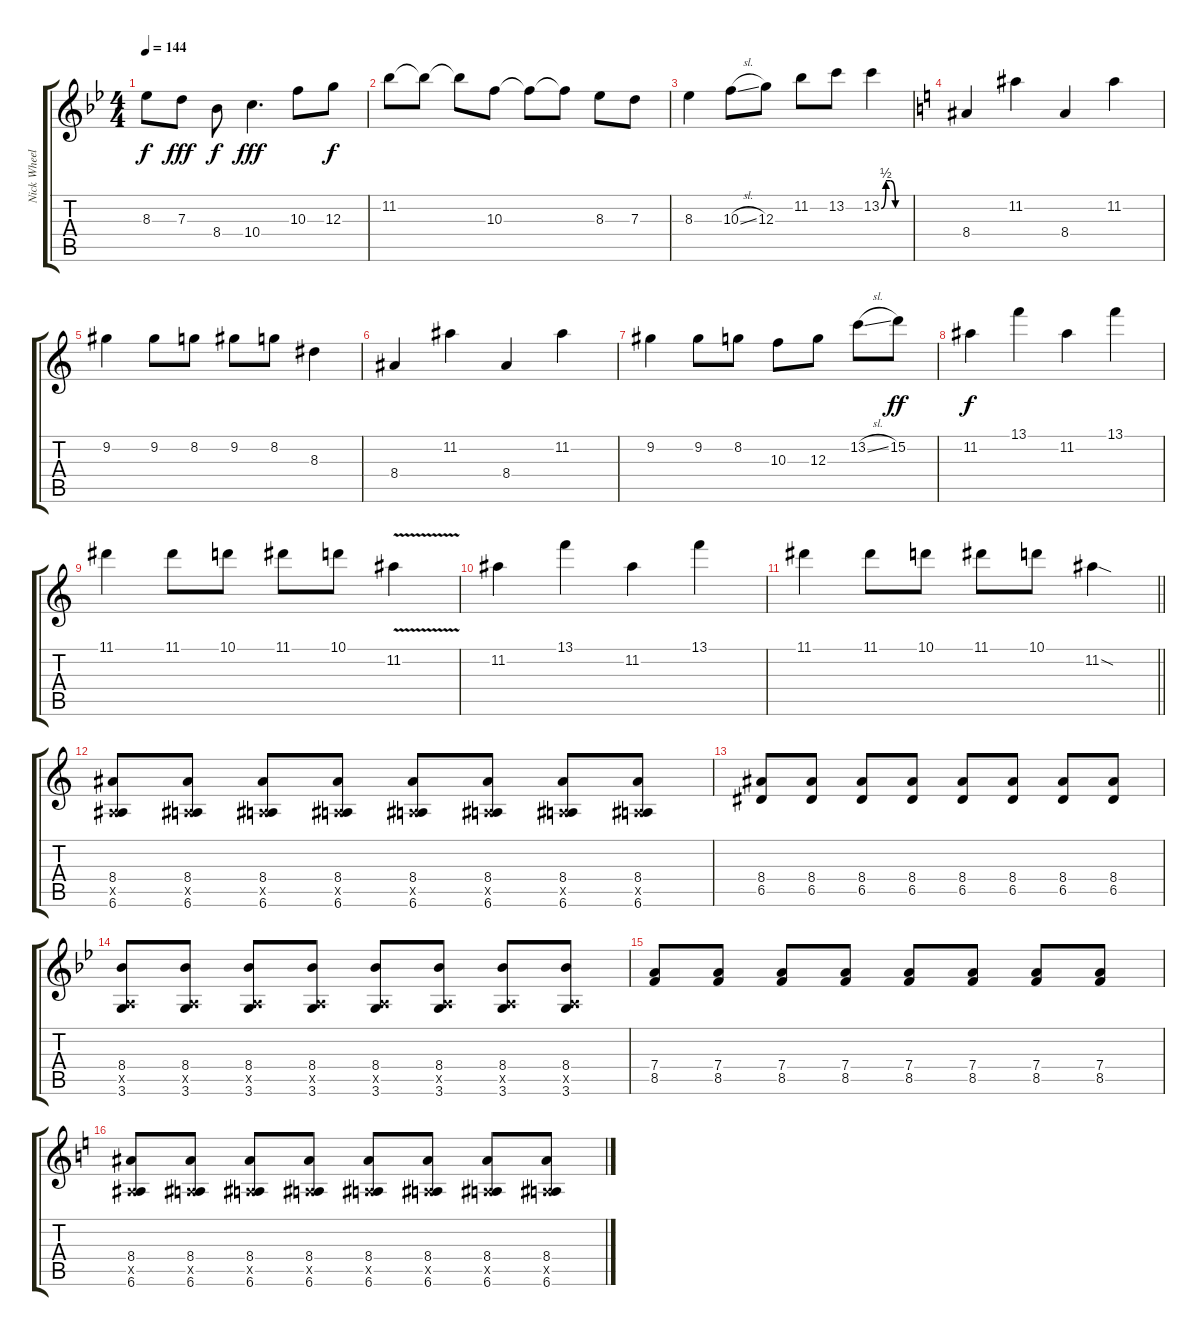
\track ("Nick Wheeler" "Nick Wheel") {instrument distortionguitar}
\staff {score tabs}
\tuning (E4 B3 G3 D3 A2 E2) {hide}
\ts (4 4)
\tempo 144
\clef g2
\ks bb
8.3.8{dy f} 7.3.8{dy fff} 8.4.8{dy f} 10.4.4{d dy fff} 10.3.8 12.3.8{dy f} |
11.2.8 11.2{t}.8 11.2{t}.8 10.3.8 10.3{t}.8 10.3{t}.8 8.3.8 7.3.8 |
8.3.4 10.3{sl}.8 12.3.8 11.2.8 13.2.8 13.2{be (custom 0 0 10 2 20 2 30 0 60 0)}.4 |
\ks c
8.4.4 11.2.4 8.4.4 11.2.4 |
9.2.4 9.2.8 8.2.8 9.2.8 8.2.8 8.3.4 |
8.4.4 11.2.4 8.4.4 11.2.4 |
9.2.4 9.2.8 8.2.8 10.3.8 12.3.8 13.2{sl}.8 15.2.8{dy ff} |
11.2.4{dy f} 13.1.4 11.2.4 13.1.4 |
11.1.4 11.1.8 10.1.8 11.1.8 10.1.8 11.2{v}.4 |
11.2.4 13.1.4 11.2.4 13.1.4 |
\barLineRight lightlight
11.1.4 11.1.8 10.1.8 11.1.8 10.1.8 11.2{sod}.4 |
(8.4 0.5{x} 6.6).8{balance 0} (8.4 0.5{x} 6.6).8 (8.4 0.5{x} 6.6).8 (8.4 0.5{x} 6.6).8 (8.4 0.5{x} 6.6).8 (8.4 0.5{x} 6.6).8 (8.4 0.5{x} 6.6).8 (8.4 0.5{x} 6.6).8 |
(8.4 6.5).8 (8.4 6.5).8 (8.4 6.5).8 (8.4 6.5).8 (8.4 6.5).8 (8.4 6.5).8 (8.4 6.5).8 (8.4 6.5).8 |
\ks bb
(8.4 0.5{x} 3.6).8 (8.4 0.5{x} 3.6).8 (8.4 0.5{x} 3.6).8 (8.4 0.5{x} 3.6).8 (8.4 0.5{x} 3.6).8 (8.4 0.5{x} 3.6).8 (8.4 0.5{x} 3.6).8 (8.4 0.5{x} 3.6).8 |
(7.4 8.5).8 (7.4 8.5).8 (7.4 8.5).8 (7.4 8.5).8 (7.4 8.5).8 (7.4 8.5).8 (7.4 8.5).8 (7.4 8.5).8 |
\ks c
(8.4 0.5{x} 6.6).8 (8.4 0.5{x} 6.6).8 (8.4 0.5{x} 6.6).8 (8.4 0.5{x} 6.6).8 (8.4 0.5{x} 6.6).8 (8.4 0.5{x} 6.6).8 (8.4 0.5{x} 6.6).8 (8.4 0.5{x} 6.6).8
